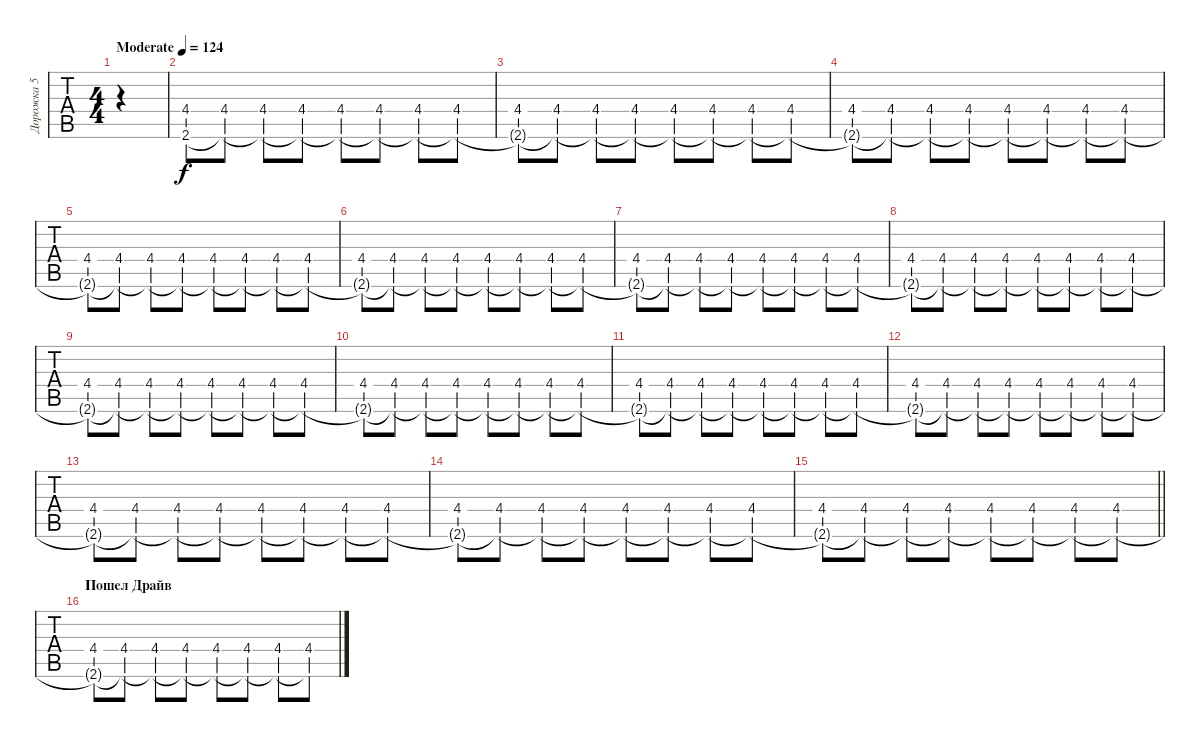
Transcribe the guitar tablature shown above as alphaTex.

\track ("Дорожка 5" "Дорожка 5") {instrument lead2sawtooth}
\staff {tabs}
\tuning (D4 A3 F3 C3 G2 D2) {hide}
\ts (4 4)
\tempo (124 "Moderate")
\clef g2
\ks c
|
(4.4 2.6).8 (4.4 2.6{t}).8 (4.4 2.6{t}).8 (4.4 2.6{t}).8 (4.4 2.6{t}).8 (4.4 2.6{t}).8 (4.4 2.6{t}).8 (4.4 2.6{t}).8 |
(4.4 2.6{t}).8 (4.4 2.6{t}).8 (4.4 2.6{t}).8 (4.4 2.6{t}).8 (4.4 2.6{t}).8 (4.4 2.6{t}).8 (4.4 2.6{t}).8 (4.4 2.6{t}).8 |
(4.4 2.6{t}).8 (4.4 2.6{t}).8 (4.4 2.6{t}).8 (4.4 2.6{t}).8 (4.4 2.6{t}).8 (4.4 2.6{t}).8 (4.4 2.6{t}).8 (4.4 2.6{t}).8 |
(4.4 2.6{t}).8 (4.4 2.6{t}).8 (4.4 2.6{t}).8 (4.4 2.6{t}).8 (4.4 2.6{t}).8 (4.4 2.6{t}).8 (4.4 2.6{t}).8 (4.4 2.6{t}).8 |
(4.4 2.6{t}).8 (4.4 2.6{t}).8 (4.4 2.6{t}).8 (4.4 2.6{t}).8 (4.4 2.6{t}).8 (4.4 2.6{t}).8 (4.4 2.6{t}).8 (4.4 2.6{t}).8 |
(4.4 2.6{t}).8 (4.4 2.6{t}).8 (4.4 2.6{t}).8 (4.4 2.6{t}).8 (4.4 2.6{t}).8 (4.4 2.6{t}).8 (4.4 2.6{t}).8 (4.4 2.6{t}).8 |
(4.4 2.6{t}).8 (4.4 2.6{t}).8 (4.4 2.6{t}).8 (4.4 2.6{t}).8 (4.4 2.6{t}).8 (4.4 2.6{t}).8 (4.4 2.6{t}).8 (4.4 2.6{t}).8 |
(4.4 2.6{t}).8 (4.4 2.6{t}).8 (4.4 2.6{t}).8 (4.4 2.6{t}).8 (4.4 2.6{t}).8 (4.4 2.6{t}).8 (4.4 2.6{t}).8 (4.4 2.6{t}).8 |
(4.4 2.6{t}).8 (4.4 2.6{t}).8 (4.4 2.6{t}).8 (4.4 2.6{t}).8 (4.4 2.6{t}).8 (4.4 2.6{t}).8 (4.4 2.6{t}).8 (4.4 2.6{t}).8 |
(4.4 2.6{t}).8 (4.4 2.6{t}).8 (4.4 2.6{t}).8 (4.4 2.6{t}).8 (4.4 2.6{t}).8 (4.4 2.6{t}).8 (4.4 2.6{t}).8 (4.4 2.6{t}).8 |
(4.4 2.6{t}).8 (4.4 2.6{t}).8 (4.4 2.6{t}).8 (4.4 2.6{t}).8 (4.4 2.6{t}).8 (4.4 2.6{t}).8 (4.4 2.6{t}).8 (4.4 2.6{t}).8 |
(4.4 2.6{t}).8 (4.4 2.6{t}).8 (4.4 2.6{t}).8 (4.4 2.6{t}).8 (4.4 2.6{t}).8 (4.4 2.6{t}).8 (4.4 2.6{t}).8 (4.4 2.6{t}).8 |
(4.4 2.6{t}).8 (4.4 2.6{t}).8 (4.4 2.6{t}).8 (4.4 2.6{t}).8 (4.4 2.6{t}).8 (4.4 2.6{t}).8 (4.4 2.6{t}).8 (4.4 2.6{t}).8 |
\barLineRight lightlight
(4.4 2.6{t}).8 (4.4 2.6{t}).8 (4.4 2.6{t}).8 (4.4 2.6{t}).8 (4.4 2.6{t}).8 (4.4 2.6{t}).8 (4.4 2.6{t}).8 (4.4 2.6{t}).8 |
\section ("" "Пошел Драйв")
(4.4 2.6{t}).8 (4.4 2.6{t}).8 (4.4 2.6{t}).8 (4.4 2.6{t}).8 (4.4 2.6{t}).8 (4.4 2.6{t}).8 (4.4 2.6{t}).8 (4.4 2.6{t}).8
